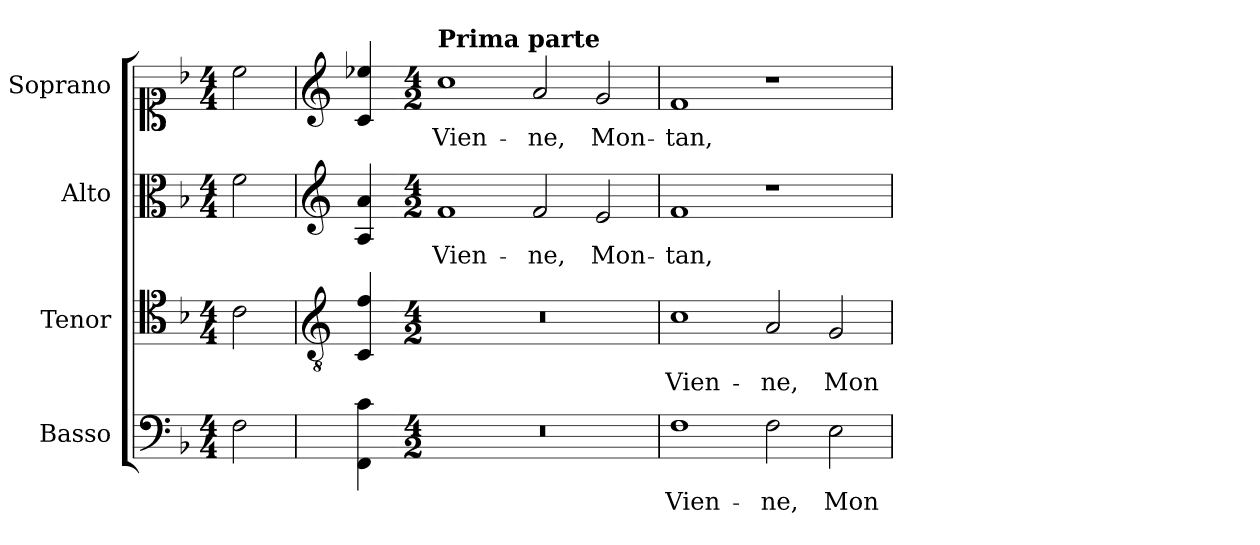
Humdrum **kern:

**kern	**text	**kern	**text	**kern	**text	**kern	**text
*part4	*part4	*part3	*part3	*part2	*part2	*part1	*part1
*staff4	*staff4	*staff3	*staff3	*staff2	*staff2	*staff1	*staff1
*I"Basso	*	*I"Tenor	*	*I"Alto	*	*I"Soprano	*
*	*	*I'T.	*	*I'A.	*	*I'Sop.	*
!!LO:PB:g=z
*clefF4	*	*clefC4	*	*clefC3	*	*clefC1	*
*	*	*ITrd7c12	*	*	*	*	*
*k[b-]	*	*k[b-]	*	*k[b-]	*	*k[b-]	*
*F:	*	*F:	*	*F:	*	*F:	*
*M4/4	*	*M4/4	*	*M4/4	*	*M4/4	*
=1	=1	=1	=1	=1	=1	=1	=1
!LO:N:head=open	!	!LO:N:head=open	!	!LO:N:head=open	!	!LO:N:head=open	!
2Fi\	.	2Ci\	.	2fi\	.	2cci\	.
=2	=2	=2	=2	=2	=2	=2	=2
*	*	*clefGv2	*	*clefG2	*	*clefG2	*
4FFi\ 4ci	.	4CCi/ 4Fi	.	4Ai/ 4ai	.	4ci/ 4ee-Xi	.
=3-	=3-	=3-	=3-	=3-	=3-	=3-	=3-
*M4/2	*	*M4/2	*	*M4/2	*	*M4/2	*
!LO:N:vis=1	!	!LO:N:vis=1	!	!	!	!	!
!	!	!	!	!	!LO:LY:b:color=#000000	!	!
!	!	!	!	!	!	!LO:TX:a:B:t=Prima parte	!
!	!	!	!	!	!	!	!LO:LY:b:color=#000000
0r	.	0r	.	1fi	Vien-	1cci	Vien-
!	!	!	!	!	!LO:LY:b:color=#000000	!	!
!	!	!	!	!	!	!	!LO:LY:b:color=#000000
.	.	.	.	2fi/	-ne,	2ai/	-ne,
!	!	!	!	!	!LO:LY:b:color=#000000	!	!
!	!	!	!	!	!	!	!LO:LY:b:color=#000000
.	.	.	.	2ei/	Mon-	2gi/	Mon-
=4	=4	=4	=4	=4	=4	=4	=4
!	!LO:LY:b:color=#000000	!	!	!	!	!	!
!	!	!	!LO:LY:b:color=#000000	!	!	!	!
!	!	!	!	!	!LO:LY:b:color=#000000	!	!
!	!	!	!	!	!	!	!LO:LY:b:color=#000000
1Fi	Vien-	1Ci	Vien-	1fi	-tan,	1fi	-tan,
!	!LO:LY:b:color=#000000	!	!	!	!	!	!
!	!	!	!LO:LY:b:color=#000000	!	!	!	!
2Fi\	-ne,	2AAi/	-ne,	1r	.	1r	.
!	!LO:LY:b:color=#000000	!	!	!	!	!	!
!	!	!	!LO:LY:b:color=#000000	!	!	!	!
2Ei\	Mon-	2GGi/	Mon-	.	.	.	.
=	=	=	=	=	=	=	=
*-	*-	*-	*-	*-	*-	*-	*-
